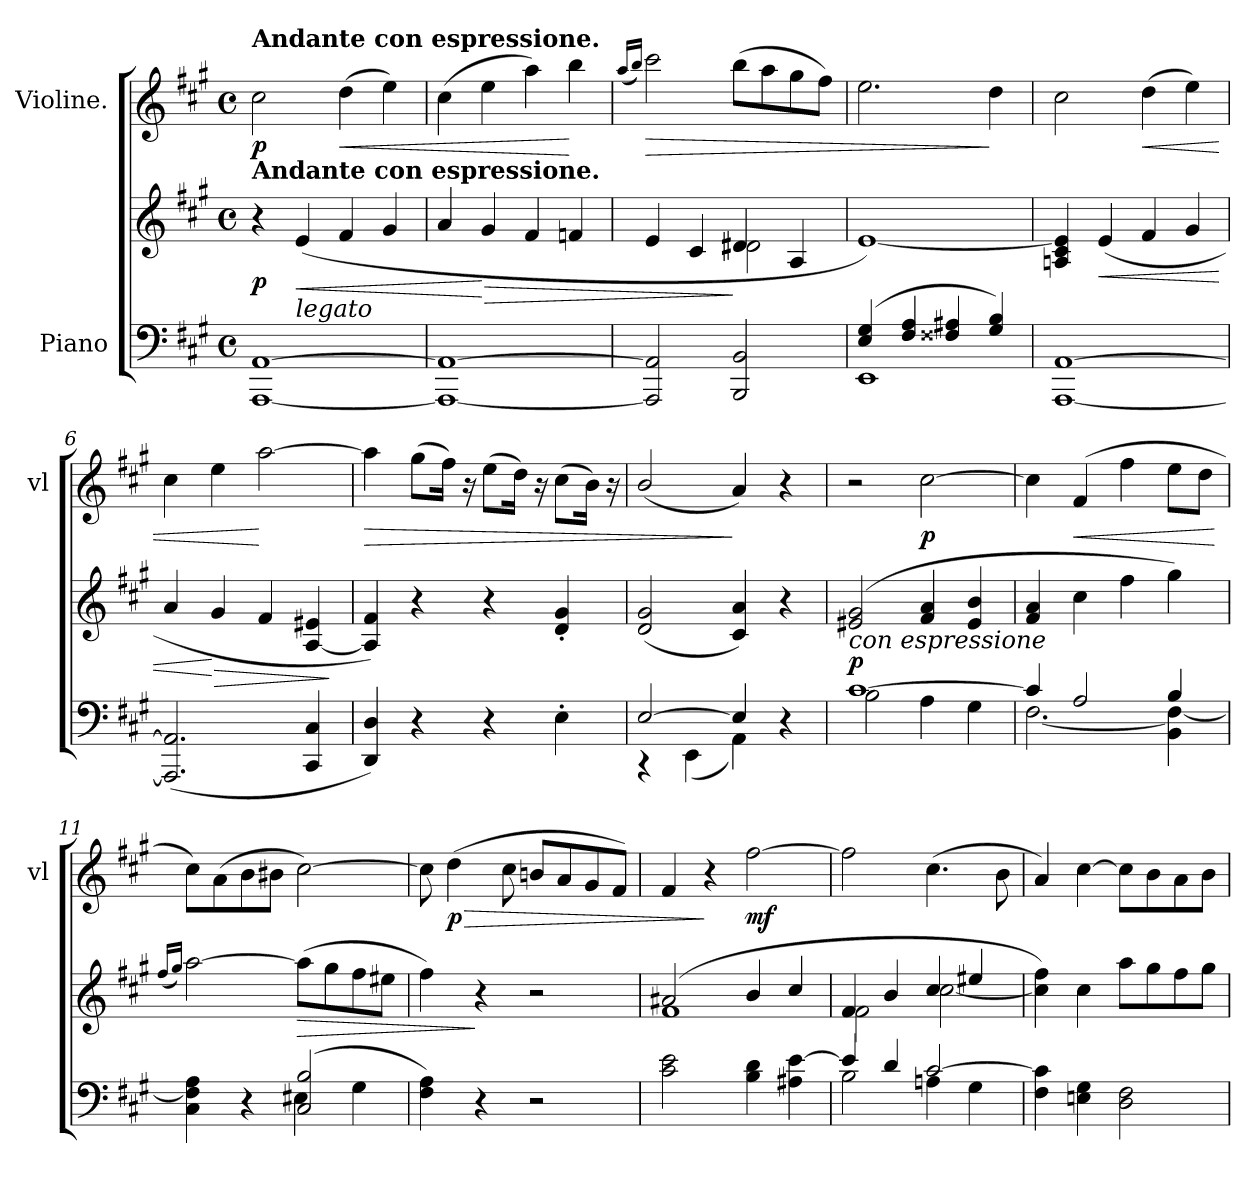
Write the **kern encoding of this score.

**kern	**kern	**dynam	**kern	**dynam
*part2	*part2	*part2	*part1	*part1
*staff3	*staff2	*staff2/3	*staff1	*staff1
*I"Piano	*	*	*I"Violine.	*
*	*	*	*I'vl	*
*clefF4	*clefG2	*	*clefG2	*
*k[f#c#g#]	*k[f#c#g#]	*	*k[f#c#g#]	*
*A:	*A:	*	*A:	*
*M4/4	*M4/4	*	*M4/4	*
*met(c)	*met(c)	*	*met(c)	*
=1	=1	=1	=1	=1
!	!	!	!LO:TX:a:B:t=Andante con espressione.	!
!	!LO:TX:a:B:t=Andante con espressione.	!	!	!
[1AAA [<1AA	4r	p	2cc#\	p
!	!LO:TX:b:i:t=legato	!	!	!
!	!	!LO:HP:b	!	!
.	(>4e/	<	.	.
!	!	!	!	!LO:HP:b
.	4f#/	.	(4dd\	<
.	4g#/	.	4ee\)	.
=2	=2	=2	=2	=2
1AAA_ 1AA_	4a/	.	(4cc#\	.
!	!	!LO:HP:n=1:b	!	!
.	4g#/	[ >	4ee\	.
.	4f#/	.	4aa\)	.
.	4fn/	.	4bb\	[
=3	=3	=3	=3	=3
.	.	.	(16qqaa/LL	.
.	.	.	16qqbb/JJ)	.
*	*^	*	*	*
!	!	!	!	!	!LO:HP:b
2AAA]/ 2AA]/	4e/	2ryy	.	2ccc#\	>
.	4c#/	.	.	.	.
2BBB/ 2BB/	4d#X/	2d#X\	]	(8bb\L	.
.	.	.	.	8aa\	.
.	4A/	.	.	8gg#\	.
.	.	.	.	8ff#\J)	.
*	*v	*v	*	*	*
=4	=4	=4	=4	=4
*^	*	*	*	*
(4E/ 4G#/	1EE	[1e)	.	2.ee\	.
4F#/ 4A/	.	.	.	.	.
4F##X/ 4A#X/	.	.	.	.	.
4G#/ 4B/)	.	.	.	4dd\	]
*v	*v	*	*	*	*
=5	=5	=5	=5	=5
[1AAA [1AA	4An/ 4c#/ 4e]/	.	2cc#\	.
!	!	!LO:HP:b	!	!
.	(>4e/	<	.	.
!	!	!	!	!LO:HP:b
.	4f#/	.	(4dd\	<
.	4g#/	.	4ee\)	.
=6	=6	=6	=6	=6
(2.AAA]/ 2.AA]/	4a/	.	4cc#\	.
!	!	!LO:HP:n=1:b	!	!
.	4g#/	[ >	4ee\	.
.	4f#/	.	[2aa\	[
4CC#/ 4C#/	[4A/ 4e#X/	.	.	.
.	.	]	.	.
=7	=7	=7	=7	=7
!	!	!	!	!LO:HP:b
4DD/ 4D/)	4A]/ 4f#/)	.	4aa\]	>
4r	4r	.	(8gg#\L	.
.	.	.	16ff#\Jk)	.
.	.	.	16r	.
4r	4r	.	(8ee\L	.
.	.	.	16dd\Jk)	.
.	.	.	16r	.
4E'\	4d'/ 4g#'/	.	(8cc#\L	.
.	.	.	16b\Jk)	.
.	.	.	16r	.
=8	=8	=8	=8	=8
*^	*	*	*	*
[2E/	4r	(2d/ 2g#/	.	(2b/	.
.	(4EE\	.	.	.	.
4E/]	4AA\)	4c#/ 4a/)	.	4a/)	]
4r	4ryy	4r	.	4r	.
=9	=9	=9	=9	=9	=9
!	!	!LO:TX:b:i:t=con espressione	!	!	!
[1c#	2B\	(2e#X/ 2g#/	p	2r	.
.	4A\	4f#/ 4a/	.	[2cc#\	p
.	4G#\	4e#/ 4b/	.	.	.
=10	=10	=10	=10	=10	=10
4c#/]	[2.F#\	4f#/ 4a/	.	4cc#\]	.
!	!	!	!	!	!LO:HP:b
2A/	.	4cc#\	.	(4f#/	<
.	.	4ff#\	.	4ff#\	.
4B/	4BB\ 4F#_\	4gg#\)	.	8ee\L	.
.	.	.	.	8dd\J	.
*v	*v	*	*	*	*
.	.	.	.	[
=11	=11	=11	=11	=11
.	(16qqff#/LL	.	.	.
.	16qqgg#/JJ)	.	.	.
*^	*	*	*	*
4C#\ 4F#]\ 4A\	4ryy	[2aa\	.	8cc#\L)	.
.	.	.	.	(8a\	.
4r	4ryy	.	.	8b\	.
.	.	.	.	8b#X\J	.
!	!	!	!LO:HP:b	!	!
(2C#/ 2B/	4E#X\	(8aa\L]	>	[2cc#\)	.
.	.	8gg#\	.	.	.
.	4G#\	8ff#\	.	.	.
.	.	8ee#X\J	.	.	.
*v	*v	*	*	*	*
=12	=12	=12	=12	=12
4F#\ 4A\)	4ff#\)	.	8cc#\]	.
!	!	!	!	!LO:HP:b
.	.	.	(4dd\	> p
4r	4r	]	.	.
.	.	.	8cc#\	.
2r	2r	.	8bn/L	.
.	.	.	8a/	.
.	.	.	8g#/	.
.	.	.	8f#/J)	.
=13	=13	=13	=13	=13
*	*^	*	*	*
2c#\ 2e\	(2a#X/	1f#	.	4f#/	.
.	.	.	.	4r	]
4B\ 4d\	4b/	.	.	[2ff#\	mf
4A#X\ [4e\	4cc#/	.	.	.	.
=14	=14	=14	=14	=14	=14
*^	*	*	*	*	*
4e/]	2B\	4f#/	2f#\	.	2ff#\]	.
4d/	.	4b/	.	.	.	.
[2c#/	4An\	4cc#/	[2cc#\	.	(4.cc#\	.
.	4G#\	4ee#X/	.	.	.	.
.	.	.	.	.	8b\	.
*v	*v	*	*	*	*	*
*	*v	*v	*	*	*
=15	=15	=15	=15	=15
4F#\ 4c#]\	4cc#]\ 4ff#\)	.	4a/)	.
4En\ 4G#\	4cc#\	.	[4cc#\	.
2D\ 2F#\	8aa\L	.	8cc#\L]	.
.	8gg#\	.	8b\	.
.	8ff#\	.	8a\	.
.	8gg#\J	.	8b\J	.
=	=	=	=	=
*-	*-	*-	*-	*-
